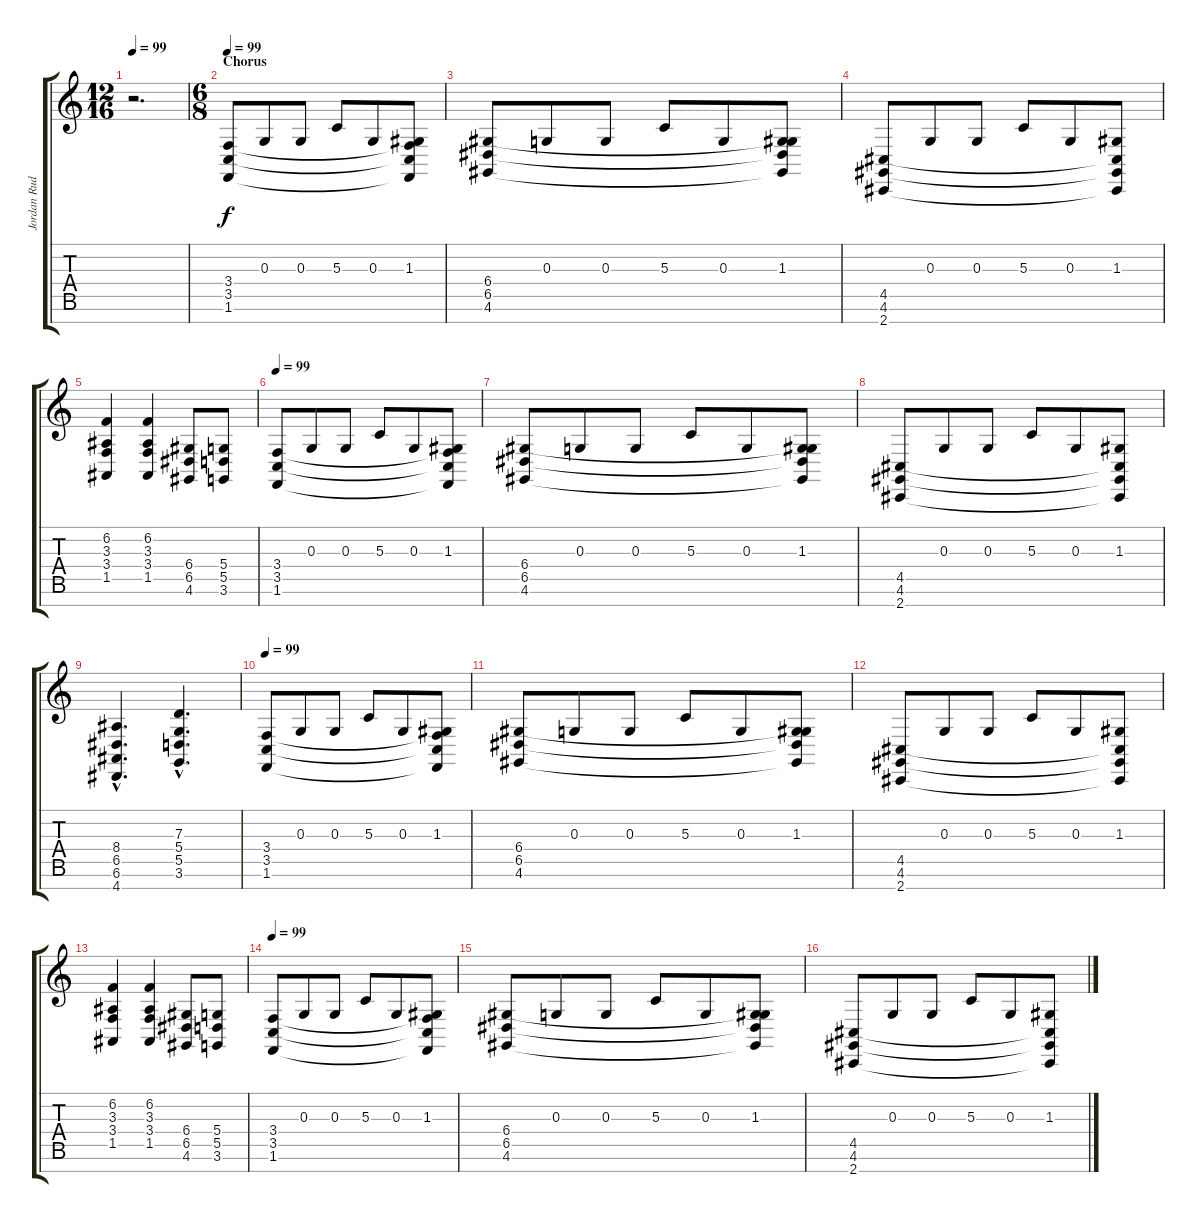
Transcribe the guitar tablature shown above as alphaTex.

\track ("Jordan Rudess" "Jordan Rud") {instrument brightacousticpiano}
\staff {score tabs}
\tuning (E4 B3 G3 D3 A2 E2 B1) {hide}
\ts (12 16)
\tempo 99
\clef g2
\ks c
r.2{d dy f} |
\ts (6 8)
\section ("" "Chorus")
\tempo 99
(3.4 3.5 1.6).8 0.3.8 0.3.8 5.3.8 0.3.8 (1.3 3.4{t} 3.5{t} 1.6{t}).8 |
(6.4 6.5 4.6).8 0.3.8 0.3.8 5.3.8 0.3.8 (1.3 6.4{t} 6.5{t} 4.6{t}).8 |
(4.5 4.6 2.7).8 0.3.8 0.3.8 5.3.8 0.3.8 (1.3 4.5{t} 4.6{t} 2.7{t}).8 |
(6.2 3.3 3.4 1.5).4 (6.2 3.3 3.4 1.5).4 (6.4 6.5 4.6).8 (5.4 5.5 3.6).8 |
\tempo 99
(3.4 3.5 1.6).8 0.3.8 0.3.8 5.3.8 0.3.8 (1.3 3.4{t} 3.5{t} 1.6{t}).8 |
(6.4 6.5 4.6).8 0.3.8 0.3.8 5.3.8 0.3.8 (1.3 6.4{t} 6.5{t} 4.6{t}).8 |
(4.5 4.6 2.7).8 0.3.8 0.3.8 5.3.8 0.3.8 (1.3 4.5{t} 4.6{t} 2.7{t}).8 |
(8.4{hac} 6.5{hac} 6.6{hac} 4.7{hac}).4{d} (7.3{hac} 5.4{hac} 5.5{hac} 3.6{hac}).4{d} |
\tempo 99
(3.4 3.5 1.6).8 0.3.8 0.3.8 5.3.8 0.3.8 (1.3 3.4{t} 3.5{t} 1.6{t}).8 |
(6.4 6.5 4.6).8 0.3.8 0.3.8 5.3.8 0.3.8 (1.3 6.4{t} 6.5{t} 4.6{t}).8 |
(4.5 4.6 2.7).8 0.3.8 0.3.8 5.3.8 0.3.8 (1.3 4.5{t} 4.6{t} 2.7{t}).8 |
(6.2 3.3 3.4 1.5).4 (6.2 3.3 3.4 1.5).4 (6.4 6.5 4.6).8 (5.4 5.5 3.6).8 |
\tempo 99
(3.4 3.5 1.6).8 0.3.8 0.3.8 5.3.8 0.3.8 (1.3 3.4{t} 3.5{t} 1.6{t}).8 |
(6.4 6.5 4.6).8 0.3.8 0.3.8 5.3.8 0.3.8 (1.3 6.4{t} 6.5{t} 4.6{t}).8 |
(4.5 4.6 2.7).8 0.3.8 0.3.8 5.3.8 0.3.8 (1.3 4.5{t} 4.6{t} 2.7{t}).8
